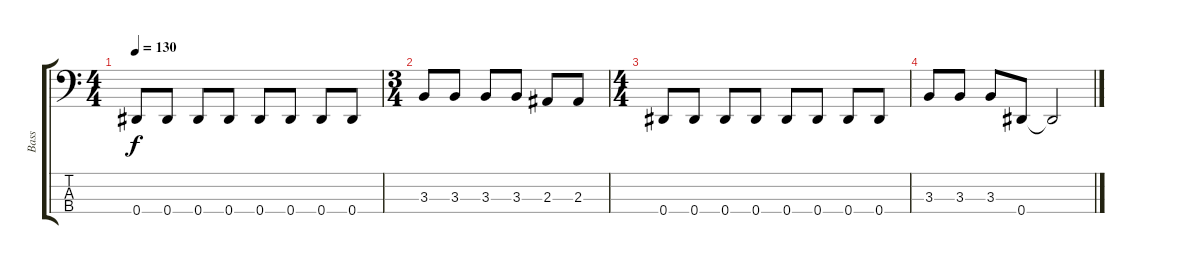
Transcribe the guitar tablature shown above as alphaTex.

\track ("Bass" "Bass") {instrument electricbassfinger}
\staff {score tabs}
\tuning (Gb2 Db2 Ab1 Eb1) {hide}
\ts (4 4)
\tempo 130
\clef f4
\ks c
0.4.8{dy f} 0.4.8 0.4.8 0.4.8 0.4.8 0.4.8 0.4.8 0.4.8 |
\ts (3 4)
3.3.8 3.3.8 3.3.8 3.3.8 2.3.8 2.3.8 |
\ts (4 4)
0.4.8 0.4.8 0.4.8 0.4.8 0.4.8 0.4.8 0.4.8 0.4.8 |
3.3.8 3.3.8 3.3.8 0.4.8 0.4{t}.2
